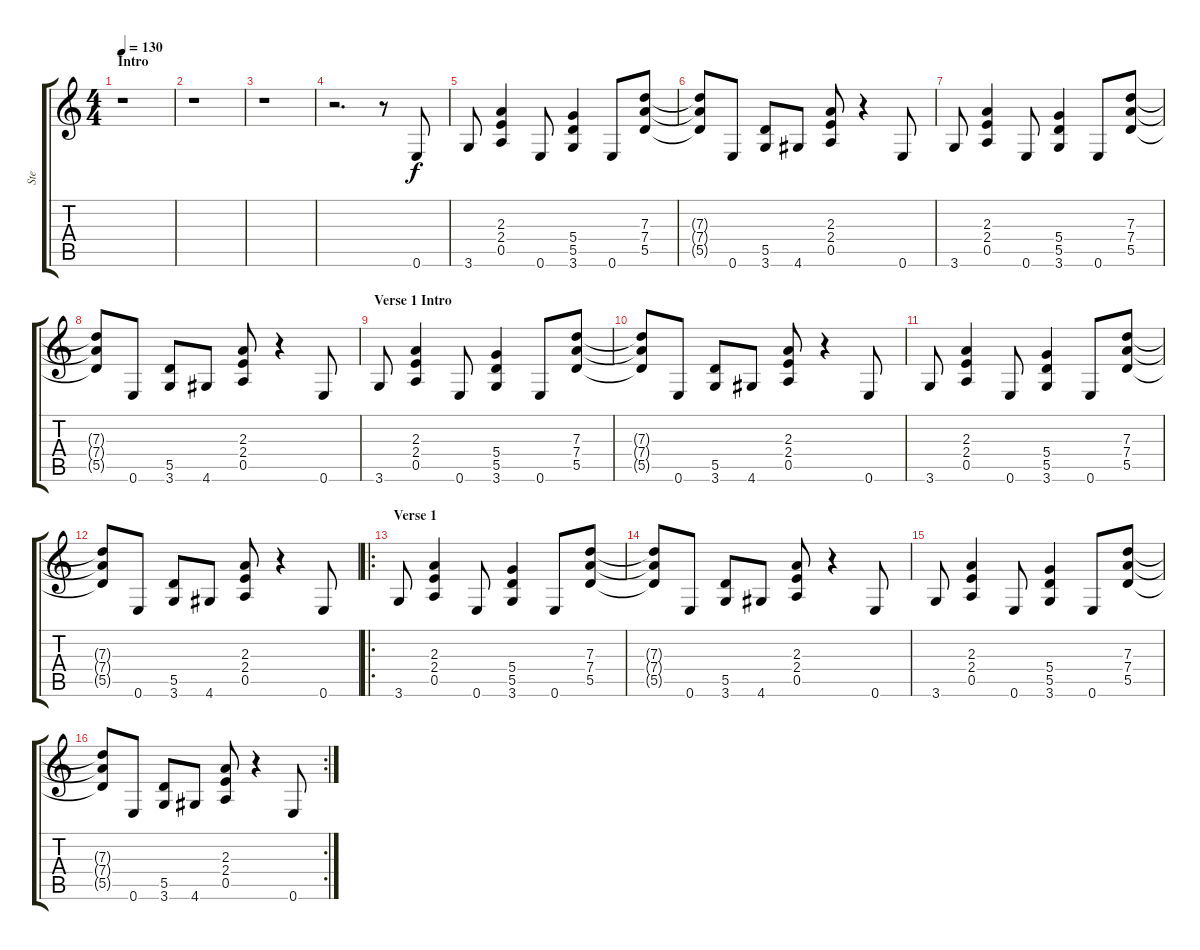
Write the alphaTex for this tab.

\track ("Ste" "Ste") {instrument overdrivenguitar}
\staff {score tabs}
\tuning (E4 B3 G3 D3 A2 E2) {hide}
\ts (4 4)
\section ("" "Intro")
\tempo 130
\clef g2
\ks c
r.1{dy f instrument overdrivenguitar} |
r.1 |
r.1 |
r.2{d} r.8 0.6.8 |
3.6.8 (2.3 2.4 0.5).4 0.6.8 (5.4 5.5 3.6).4 0.6.8 (7.3 7.4 5.5).8 |
(7.3{t} 7.4{t} 5.5{t}).8 0.6.8 (5.5 3.6).8 4.6.8 (2.3 2.4 0.5).8 r.4 0.6.8 |
3.6.8 (2.3 2.4 0.5).4 0.6.8 (5.4 5.5 3.6).4 0.6.8 (7.3 7.4 5.5).8 |
(7.3{t} 7.4{t} 5.5{t}).8 0.6.8 (5.5 3.6).8 4.6.8 (2.3 2.4 0.5).8 r.4 0.6.8 |
\section ("" "Verse 1 Intro")
3.6.8 (2.3 2.4 0.5).4 0.6.8 (5.4 5.5 3.6).4 0.6.8 (7.3 7.4 5.5).8 |
(7.3{t} 7.4{t} 5.5{t}).8 0.6.8 (5.5 3.6).8 4.6.8 (2.3 2.4 0.5).8 r.4 0.6.8 |
3.6.8 (2.3 2.4 0.5).4 0.6.8 (5.4 5.5 3.6).4 0.6.8 (7.3 7.4 5.5).8 |
(7.3{t} 7.4{t} 5.5{t}).8 0.6.8 (5.5 3.6).8 4.6.8 (2.3 2.4 0.5).8 r.4 0.6.8 |
\ro
\section ("" "Verse 1")
3.6.8 (2.3 2.4 0.5).4 0.6.8 (5.4 5.5 3.6).4 0.6.8 (7.3 7.4 5.5).8 |
(7.3{t} 7.4{t} 5.5{t}).8 0.6.8 (5.5 3.6).8 4.6.8 (2.3 2.4 0.5).8 r.4 0.6.8 |
3.6.8 (2.3 2.4 0.5).4 0.6.8 (5.4 5.5 3.6).4 0.6.8 (7.3 7.4 5.5).8 |
\rc 2
(7.3{t} 7.4{t} 5.5{t}).8 0.6.8 (5.5 3.6).8 4.6.8 (2.3 2.4 0.5).8 r.4 0.6.8
